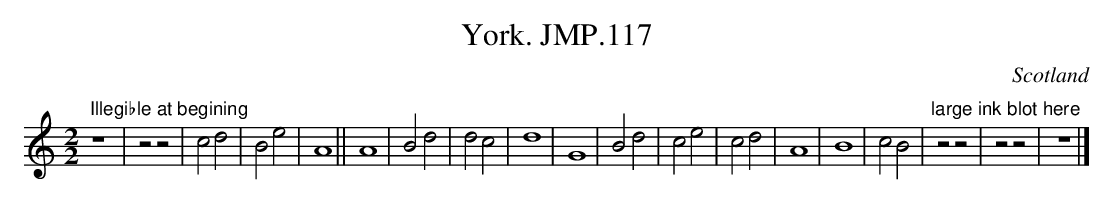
X:1
T:York. JMP.117
M:2/2
L:1/2
O:Scotland
K:A minor
"Illegible at begining"\
z2 | zz | cd |  Be | A2 ||\
A2 | Bd | dc| d2 |\
G2 | Bd | ce | cd | A2 |\
B2 | cB | "large ink blot here"zz | zz | z2 |]
